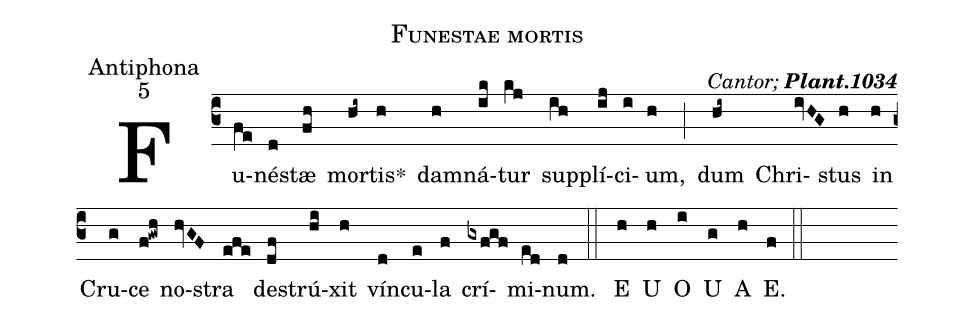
name:Funestae mortis;
office-part:Antiphona;
mode:5;
commentary:{\itshape\mdseries Cantor;\/} {\bfseries Plant.1034};
%%
(c3) Fu(fe)né(d)stæ(fh) mor(hi~)tis<sp>*</sp>(h) da(h)mná(ik)tur(kj) sup(ih)plí(ij)ci(i)um,(h) (;)
dum(hi~) Chri(ivHG)stus(h) in(h) Cru(g)ce(f!gwh) no(hvGF)stra(efe) de(df)strú(hi)xit(h) vín(d)cu(e)la(f) crí(gxfgf)mi(ed)num.(d)  (::)
<eu>  E(h) U(h) O(i) U(g) A(h) E.(f) </eu> (::)
